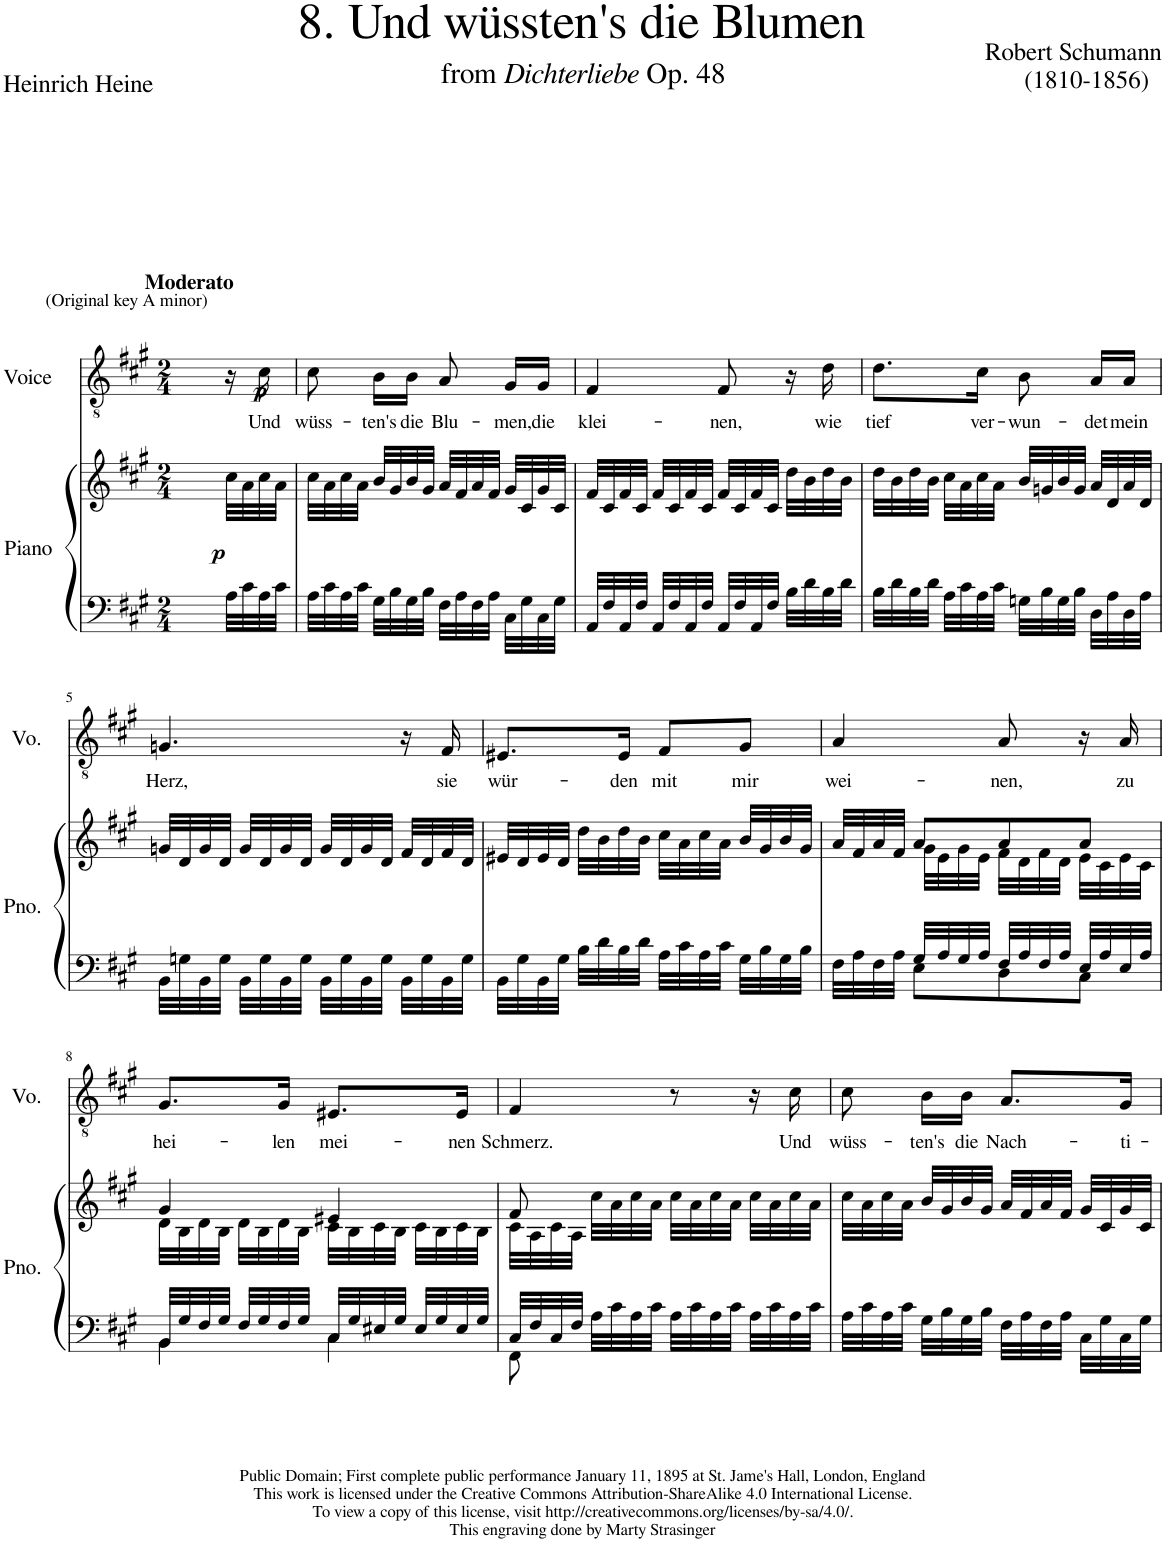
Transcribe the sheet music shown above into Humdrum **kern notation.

**kern	**kern	**dynam	**kern	**text	**dynam
*part2	*part2	*part2	*part1	*part1	*part1
*staff3	*staff2	*staff2/3	*staff1	*staff1	*staff1
*I"Piano	*	*	*I"Voice	*	*
*I'Pno.	*	*	*I'Vo.	*	*
*clefF4	*clefG2	*	*clefGv2	*	*
*k[f#c#g#]	*k[f#c#g#]	*	*k[f#c#g#]	*	*
*M2/4	*M2/4	*	*M2/4	*	*
=1	=1	=1	=1	=1	=1
!	!	!	!LO:TX:a:t=Invisible notes, articulations, tempos, etc. are to provide better playback due to technology limitations and to reflect actual performance practice.	!	!
!	!	!	!LO:TX:a:B:t=Moderato	!	!
8ryy	8ryy	.	8ryy	.	.
!	!	!LO:DY:b	!	!	!
32A\LLL	32cc#\LLL	p	16r	.	.
32c#\	32a\	.	.	.	.
!	!	!	!LO:TX:a:t=(Original key A minor)	!	!
!	!	!	!	!LO:LY:b	!LO:DY:b
32A\	32cc#\	.	16c#\	Und	p
32c#\JJJ	32a\JJJ	.	.	.	.
=2	=2	=2	=2	=2	=2
!	!	!	!	!LO:LY:b	!
32A\LLL	32cc#\LLL	.	8c#\	wüss-	.
32c#\	32a\	.	.	.	.
32A\	32cc#\	.	.	.	.
32c#\JJJ	32a\JJJ	.	.	.	.
!	!	!	!	!LO:LY:b	!
32G#\LLL	32b/LLL	.	16B\LL	-ten's	.
32B\	32g#/	.	.	.	.
!	!	!	!	!LO:LY:b	!
32G#\	32b/	.	16B\JJ	die	.
32B\JJJ	32g#/JJJ	.	.	.	.
!	!	!	!	!LO:LY:b	!
32F#\LLL	32a/LLL	.	8A/	Blu-	.
32A\	32f#/	.	.	.	.
32F#\	32a/	.	.	.	.
32A\JJJ	32f#/JJJ	.	.	.	.
!	!	!	!	!LO:LY:b	!
32C#\LLL	32g#/LLL	.	16G#/LL	-men,	.
32G#\	32c#/	.	.	.	.
!	!	!	!	!LO:LY:b	!
32C#\	32g#/	.	16G#/JJ	die	.
32G#\JJJ	32c#/JJJ	.	.	.	.
=3	=3	=3	=3	=3	=3
!	!	!	!	!LO:LY:b	!
32AA/LLL	32f#/LLL	.	4F#/	klei-	.
32F#/	32c#/	.	.	.	.
32AA/	32f#/	.	.	.	.
32F#/JJJ	32c#/JJJ	.	.	.	.
32AA/LLL	32f#/LLL	.	.	.	.
32F#/	32c#/	.	.	.	.
32AA/	32f#/	.	.	.	.
32F#/JJJ	32c#/JJJ	.	.	.	.
!	!	!	!	!LO:LY:b	!
32AA/LLL	32f#/LLL	.	8F#/	-nen,	.
32F#/	32c#/	.	.	.	.
32AA/	32f#/	.	.	.	.
32F#/JJJ	32c#/JJJ	.	.	.	.
32B\LLL	32dd\LLL	.	16r	.	.
32d\	32b\	.	.	.	.
!	!	!	!	!LO:LY:b	!
32B\	32dd\	.	16d\	wie	.
32d\JJJ	32b\JJJ	.	.	.	.
=4	=4	=4	=4	=4	=4
!	!	!	!	!LO:LY:b	!
32B\LLL	32dd\LLL	.	8.d\L	tief	.
32d\	32b\	.	.	.	.
32B\	32dd\	.	.	.	.
32d\JJJ	32b\JJJ	.	.	.	.
32A\LLL	32cc#\LLL	.	.	.	.
32c#\	32a\	.	.	.	.
!	!	!	!	!LO:LY:b	!
32A\	32cc#\	.	16c#\Jk	ver-	.
32c#\JJJ	32a\JJJ	.	.	.	.
!	!	!	!	!LO:LY:b	!
32Gn\LLL	32b/LLL	.	8B\	-wun-	.
32B\	32gn/	.	.	.	.
32G\	32b/	.	.	.	.
32B\JJJ	32g/JJJ	.	.	.	.
!	!	!	!	!LO:LY:b	!
32D\LLL	32a/LLL	.	16A/LL	-det	.
32A\	32d/	.	.	.	.
!	!	!	!	!LO:LY:b	!
32D\	32a/	.	16A/JJ	mein	.
32A\JJJ	32d/JJJ	.	.	.	.
!!LO:LB:g=z
=5	=5	=5	=5	=5	=5
!	!	!	!	!LO:LY:b	!
32BB\LLL	32gn/LLL	.	4.Gn/	Herz,	.
32Gn\	32d/	.	.	.	.
32BB\	32g/	.	.	.	.
32G\JJJ	32d/JJJ	.	.	.	.
32BB\LLL	32g/LLL	.	.	.	.
32G\	32d/	.	.	.	.
32BB\	32g/	.	.	.	.
32G\JJJ	32d/JJJ	.	.	.	.
32BB\LLL	32g/LLL	.	.	.	.
32G\	32d/	.	.	.	.
32BB\	32g/	.	.	.	.
32G\JJJ	32d/JJJ	.	.	.	.
32BB\LLL	32f#/LLL	.	16r	.	.
32G\	32d/	.	.	.	.
!	!	!	!	!LO:LY:b	!
32BB\	32f#/	.	16F#/	sie	.
32G\JJJ	32d/JJJ	.	.	.	.
=6	=6	=6	=6	=6	=6
!	!	!	!	!LO:LY:b	!
32BB\LLL	32e#X/LLL	.	8.E#X/L	wür-	.
32G#\	32d/	.	.	.	.
32BB\	32e#/	.	.	.	.
32G#\JJJ	32d/JJJ	.	.	.	.
32B\LLL	32dd\LLL	.	.	.	.
32d\	32b\	.	.	.	.
!	!	!	!	!LO:LY:b	!
32B\	32dd\	.	16E#/Jk	-den	.
32d\JJJ	32b\JJJ	.	.	.	.
!	!	!	!	!LO:LY:b	!
32A\LLL	32cc#\LLL	.	8F#/L	mit	.
32c#\	32a\	.	.	.	.
32A\	32cc#\	.	.	.	.
32c#\JJJ	32a\JJJ	.	.	.	.
!	!	!	!	!LO:LY:b	!
32G#\LLL	32b/LLL	.	8G#/J	mir	.
32B\	32g#/	.	.	.	.
32G#\	32b/	.	.	.	.
32B\JJJ	32g#/JJJ	.	.	.	.
=7	=7	=7	=7	=7	=7
*^	*^	*	*	*	*
!	!	!	!	!	!	!LO:LY:b	!
32F#\LLL	8ryy	32a/LLL	8ryy	.	4A/	wei-	.
32A\	.	32f#/	.	.	.	.	.
32F#\	.	32a/	.	.	.	.	.
32A\JJJ	.	32f#/JJJ	.	.	.	.	.
32G#/LLL	8E\L	8a/L	32g#\LLL	.	.	.	.
32A/	.	.	32e\	.	.	.	.
32G#/	.	.	32g#\	.	.	.	.
32A/JJJ	.	.	32e\JJJ	.	.	.	.
!	!	!	!	!	!	!LO:LY:b	!
32F#/LLL	8D\	8a/	32f#\LLL	.	8A/	-nen,	.
32A/	.	.	32d\	.	.	.	.
32F#/	.	.	32f#\	.	.	.	.
32A/JJJ	.	.	32d\JJJ	.	.	.	.
32E/LLL	8C#\J	8a/J	32e\LLL	.	16r	.	.
32A/	.	.	32c#\	.	.	.	.
!	!	!	!	!	!	!LO:LY:b	!
32E/	.	.	32e\	.	16A/	zu	.
32A/JJJ	.	.	32c#\JJJ	.	.	.	.
!!LO:LB:g=z
=8	=8	=8	=8	=8	=8	=8	=8
!	!	!	!	!	!	!LO:LY:b	!
32BB/LLL	4BB\	4g#/	32d\LLL	.	8.G#/L	hei-	.
32G#/	.	.	32B\	.	.	.	.
32F#/	.	.	32d\	.	.	.	.
32G#/JJJ	.	.	32B\JJJ	.	.	.	.
32F#/LLL	.	.	32d\LLL	.	.	.	.
32G#/	.	.	32B\	.	.	.	.
!	!	!	!	!	!	!LO:LY:b	!
32F#/	.	.	32d\	.	16G#/Jk	-len	.
32G#/JJJ	.	.	32B\JJJ	.	.	.	.
!	!	!	!	!	!	!LO:LY:b	!
32C#/LLL	4C#\	4e#X/	32c#\LLL	.	8.E#X/L	mei-	.
32G#/	.	.	32B\	.	.	.	.
32E#X/	.	.	32c#\	.	.	.	.
32G#/JJJ	.	.	32B\JJJ	.	.	.	.
32E#/LLL	.	.	32c#\LLL	.	.	.	.
32G#/	.	.	32B\	.	.	.	.
!	!	!	!	!	!	!LO:LY:b	!
32E#/	.	.	32c#\	.	16E#/Jk	-nen	.
32G#/JJJ	.	.	32B\JJJ	.	.	.	.
=9	=9	=9	=9	=9	=9	=9	=9
!	!	!	!	!	!	!LO:LY:b	!
32C#/LLL	8FF#\	8f#/	32c#\LLL	.	4F#/	Schmerz.	.
32F#/	.	.	32A\	.	.	.	.
32C#/	.	.	32c#\	.	.	.	.
32F#/JJJ	.	.	32A\JJJ	.	.	.	.
32A\LLL	8ryy	32cc#\LLL	8ryy	.	.	.	.
32c#\	.	32a\	.	.	.	.	.
32A\	.	32cc#\	.	.	.	.	.
32c#\JJJ	.	32a\JJJ	.	.	.	.	.
32A\LLL	4ryy	32cc#\LLL	4ryy	.	8r	.	.
32c#\	.	32a\	.	.	.	.	.
32A\	.	32cc#\	.	.	.	.	.
32c#\JJJ	.	32a\JJJ	.	.	.	.	.
32A\LLL	.	32cc#\LLL	.	.	16r	.	.
32c#\	.	32a\	.	.	.	.	.
!	!	!	!	!	!	!LO:LY:b	!
32A\	.	32cc#\	.	.	16c#\	Und	.
32c#\JJJ	.	32a\JJJ	.	.	.	.	.
*v	*v	*	*	*	*	*	*
*	*v	*v	*	*	*	*
=10	=10	=10	=10	=10	=10
!	!	!	!	!LO:LY:b	!
32A\LLL	32cc#\LLL	.	8c#\	wüss-	.
32c#\	32a\	.	.	.	.
32A\	32cc#\	.	.	.	.
32c#\JJJ	32a\JJJ	.	.	.	.
!	!	!	!	!LO:LY:b	!
32G#\LLL	32b/LLL	.	16B\LL	-ten's	.
32B\	32g#/	.	.	.	.
!	!	!	!	!LO:LY:b	!
32G#\	32b/	.	16B\JJ	die	.
32B\JJJ	32g#/JJJ	.	.	.	.
!	!	!	!	!LO:LY:b	!
32F#\LLL	32a/LLL	.	8.A/L	Nach-	.
32A\	32f#/	.	.	.	.
32F#\	32a/	.	.	.	.
32A\JJJ	32f#/JJJ	.	.	.	.
32C#\LLL	32g#/LLL	.	.	.	.
32G#\	32c#/	.	.	.	.
!	!	!	!	!LO:LY:b	!
32C#\	32g#/	.	16G#/Jk	-ti-	.
32G#\JJJ	32c#/JJJ	.	.	.	.
=	=	=	=	=	=
*-	*-	*-	*-	*-	*-
